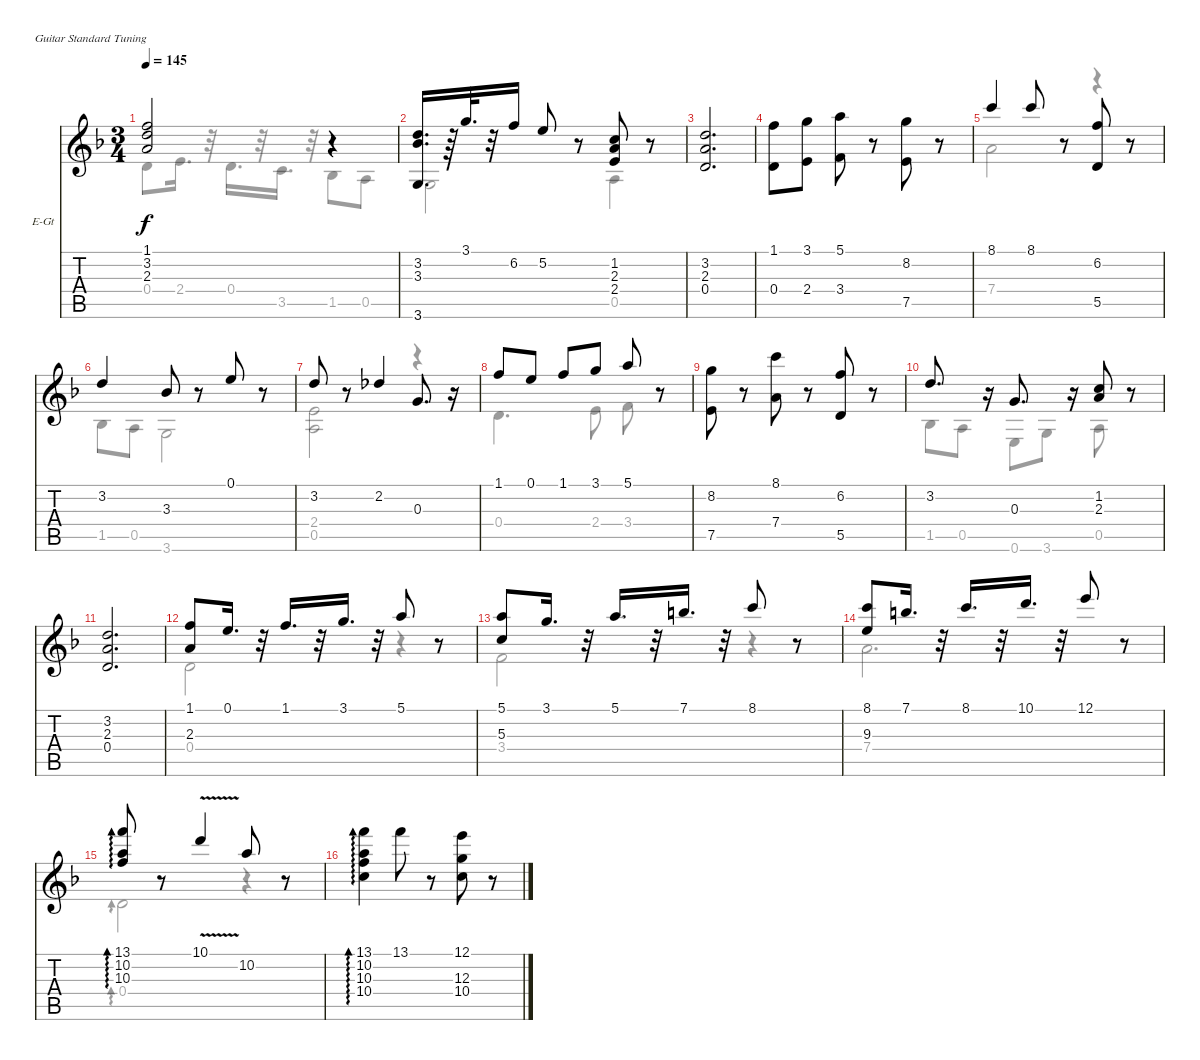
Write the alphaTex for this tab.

\defaultSystemsLayout 4
\bracketExtendMode nobrackets
\firstSystemTrackNameOrientation horizontal
\otherSystemsTrackNameOrientation horizontal
\track ("Jazz Guitar" "E-Gt") {instrument electricguitarjazz}
\staff {score tabs}
\tuning (E4 B3 G3 D3 A2 E2)
\voice
\ts (3 4)
\tempo 145
\clef g2
\ks dminor
(2.3 3.2 1.1).2{dy f} r.4 |
(3.3 3.2 3.6).16{d} r.64 3.1.32{d} r.32 6.2.16 5.2.8 r.8 (1.2 2.4 2.3).8 r.8 |
(0.4 2.3 3.2).2{d} |
(1.1 0.4).8 (3.1 2.4).8 (5.1 3.4).8 r.8 (7.5 8.2).8 r.8 |
8.1.4 8.1.8 r.8 (6.2 5.5).8 r.8 |
3.2.4 3.3.8 r.8 0.1.8 r.8 |
3.2.8 r.8 2.2.4 0.3.8{d} r.16 |
1.1.8 0.1.8 1.1.8 3.1.8 5.1.8 r.8 |
(8.2 7.5).8 r.8 (8.1 7.4).8 r.8 (5.5 6.2).8 r.8 |
3.2.8{d} r.16 0.3.8{d} r.16 (1.2 2.3).8 r.8 |
(0.4 2.3 3.2).2{d} |
(1.1 2.3).8 0.1.16{d} r.32 1.1.16{d} r.32 3.1.16{d} r.32 5.1.8 r.8 |
(5.1 5.3).8 3.1.16{d} r.32 5.1.16{d} r.32 7.1.16{d} r.32 8.1.8 r.8 |
(8.1 9.3).8 7.1.16{d} r.32 8.1.16{d} r.32 10.1.16{d} r.32 12.1.8 r.8 |
(13.1 10.3 10.2).8{ad 0} r.8 10.1{v}.4 10.2.8 r.8 |
(13.1 10.2 10.4 10.3).4{ad 0} 13.1.8 r.8 (12.1 10.4 12.3).8 r.8
\voice
\clef g2
\ottava regular
\simile none
\ks dminor
0.4.8{dy f} 2.4.16{d} r.32 0.4.16{d} r.32 3.5.16{d} r.32 1.5.8 0.5.8 |
3.6.2 0.5.4 |
|
|
7.4.2 r.4 |
1.5.8 0.5.8 3.6.2 |
(0.5 2.4).2 r.4 |
0.4.4{d} 2.4.8 3.4.8 r.8 |
|
1.5.8 0.5.8 0.6.8 3.6.8 0.5.8 r.8 |
|
0.4.2 r.4 |
3.4.2 r.4 |
7.4.2{d} |
0.4.2{ad 0} r.4 |
